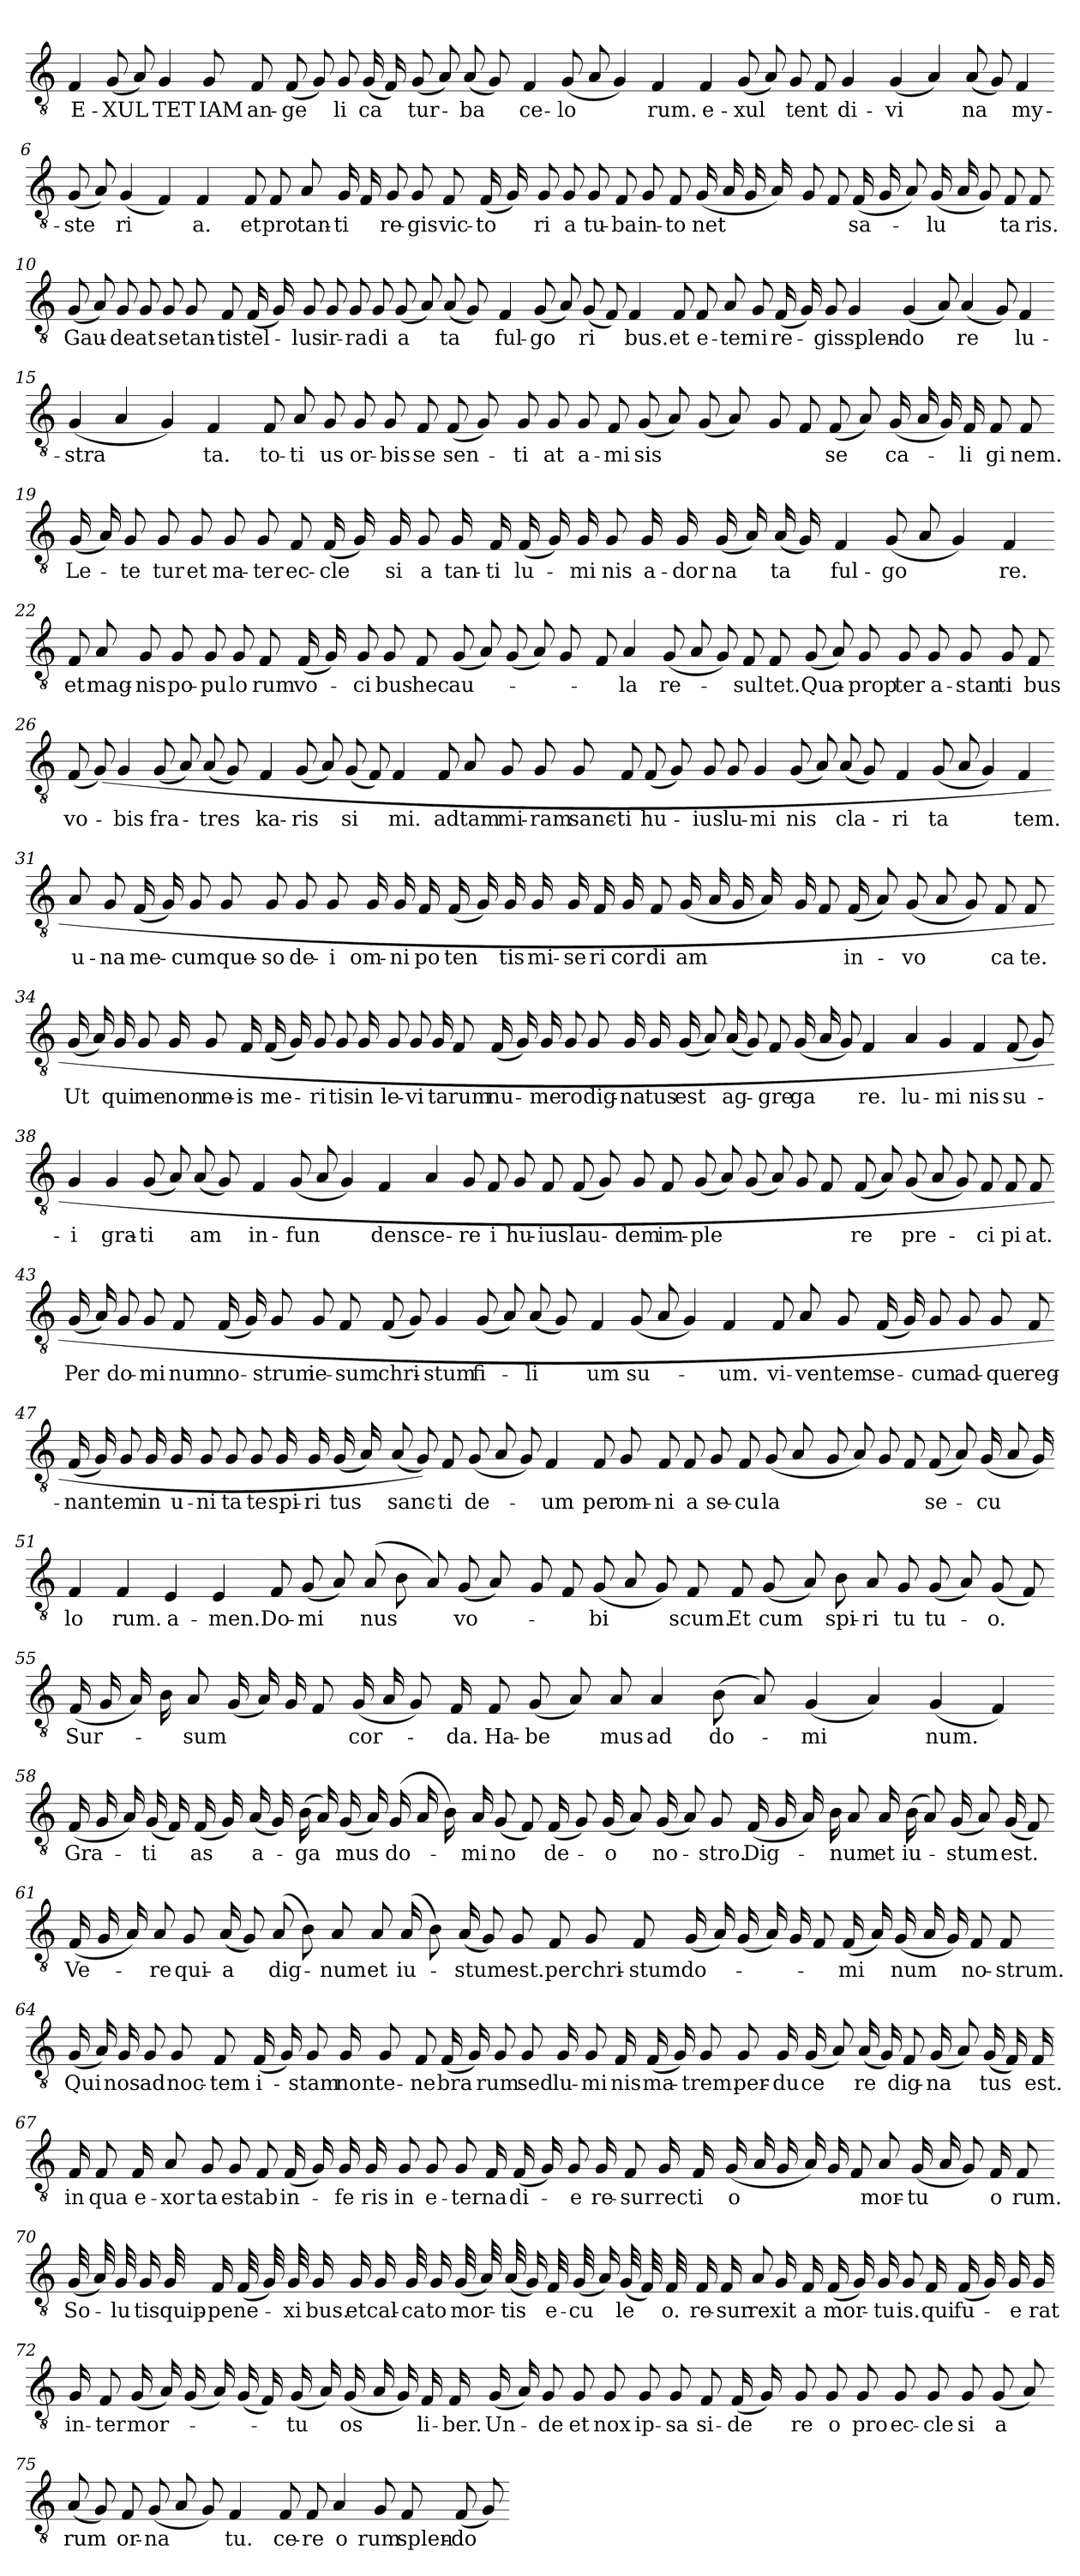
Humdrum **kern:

**kern	**text
*part1	*part1
*staff1	*staff1
*clefGv2	*
*k[]	*
=1	=1
4F	E-
(8G	XUL
8A)	.
4G	-TET
8G	IAM
8F	an-
=2-	=2-
(8F	ge
8G)	.
8G	li
(16G	-ca
16F)	.
(8G	tur-
8A)	.
(8A	-ba
8G)	.
=3-	=3-
4F	ce-
(8G	lo
8A	.
4G)	.
4F	-rum.
=4-	=4-
4F	e-
(8G	xul
8A)	.
8G	-tent
8F	.
4G	di-
=5-	=5-
(4G	vi
4A)	.
(8A	-na
8G)	.
4F	my-
=6-	=6-
(8G	ste
8A)	.
(4G	ri
4F)	.
4F	-a.
=7-	=7-
8F	et
8F	pro
8A	tan-
16G	-ti
16F	.
8G	re-
8G	-gis
8F	vic-
(16F	to
16G)	.
=8-	=8-
8G	ri
8G	-a
8G	tu-
8F	-ba
8G	in-
8F	to
(16G	-net
16A	.
16G	.
16A)	.
=9-	=9-
8G	.
8F	.
(16F	sa-
16G	.
8A)	.
(16G	lu
16A	.
8G)	.
8F	ta
8F	-ris.
=10-	=10-
(8G	Gau-
8A)	.
8G	de
8G	-at
8G	se
8G	tan-
8F	-tis
(16F	tel-
16G)	.
=11-	=11-
8G	-lus
8G	ir-
8G	ra
8G	di
(8G	a
8A)	.
(8A	-ta
8G)	.
=12-	=12-
4F	ful-
(8G	go
8A)	.
(8G	ri
8F)	.
4F	-bus.
=13-	=13-
8F	et
8F	e-
8A	ter
8G	-ni
(16F	re-
16G)	.
8G	-gis
4G	splen-
=14-	=14-
(4G	do
8A)	.
(4A	-re
8G)	.
4F	lu-
=15-	=15-
(4G	stra
4A	.
4G)	.
4F	-ta.
=16-	=16-
8F	to-
8A	ti
8G	-us
8G	or-
8G	-bis
8F	se
(8F	sen-
8G)	.
=17-	=17-
8G	ti
8G	-at
8G	a-
8F	mi
(8G	sis
8A)	.
(8G	.
8A)	.
=18-	=18-
8G	.
8F	.
(8F	-se
8A)	.
(16G	ca-
16A	.
16G)	.
16F	li
8F	gi
8F	-nem.
=19-	=19-
(16G	Le-
16A)	.
8G	te
8G	-tur
8G	et
8G	ma-
8G	-ter
8F	ec-
(16F	cle
16G)	.
=20-	=20-
16G	si
8G	-a
16G	tan-
16F	-ti
(16F	lu-
16G)	.
16G	mi
8G	-nis
16G	a-
16G	dor
(16G	na
16A)	.
(16A	-ta
16G)	.
=21-	=21-
4F	ful-
(8G	go
8A	.
4G)	.
4F	-re.
=22-	=22-
8F	et
8A	mag-
8G	-nis
8G	po-
8G	pu
8G	lo
8F	-rum
(16F	vo-
16G)	.
=23-	=23-
8G	ci
8G	-bus
8F	hec
(8G	au-
8A)	.
(8G	.
8A)	.
8G	.
=24-	=24-
8F	.
4A	-la
(8G	re-
8A	.
8G)	.
8F	sul
8F	-tet.
=25-	=25-
(8G	Qua-
8A)	.
8G	prop
8G	-ter
8G	a-
8G	stan
8G	ti
8F	-bus
=26-	=26-
(8F	vo-
(8G)	.
4G	-bis
(8G	fra-
8A)	.
(8A	-tres
8G)	.
=27-	=27-
4F	ka-
(8G	ris
8A)	.
(8G	si
8F)	.
4F	-mi.
=28-	=28-
8F	ad
8A	tam
8G	mi-
8G	-ram
8G	sanc-
8F	-ti
(8F	hu-
8G)	.
=29-	=29-
8G	-ius
8G	lu-
4G	mi
(8G	-nis
8A)	.
(8A	cla-
8G)	.
=30-	=30-
4F	ri
(8G	ta
8A	.
4G)	.
4F	-tem.
=31-	=31-
8A	u-
8G	-na
(16F	me-
16G)	.
8G	-cum
8G	que-
8G	-so
8G	de-
8G	-i
=32-	=32-
16G	om-
16G	ni
16F	po
(16F	ten
16G)	.
16G	-tis
16G	mi-
16G	se
16F	ri
16G	cor
8F	di
(16G	-am
16A	.
16G	.
16A)	.
=33-	=33-
16G	.
8F	.
(16F	in-
8A)	.
(8G	vo
8A	.
8G)	.
8F	ca
8F	-te.
=34-	=34-
(16G	Ut
16A)	.
16G	qui
8G	me
16G	non
8G	me-
16F	-is
(16F	me-
16G)	.
8G	ri
8G	-tis
16G	in
=35-	=35-
8G	le-
8G	vi
16G	ta
8F	-rum
(16F	nu-
16G)	.
16G	me
8G	-ro
8G	dig-
16G	na
16G	-tus
=36-	=36-
(16G	est
8A)	.
(16A	ag-
8G)	.
8F	gre
(16G	ga
16A	.
8G)	.
4F	-re.
=37-	=37-
4A	lu-
4G	mi
4F	-nis
(8F	su-
8G)	.
=38-	=38-
4G	-i
4G	gra-
(8G	ti
8A)	.
(8A	-am
8G)	.
=39-	=39-
4F	in-
(8G	fun
8A	.
4G)	.
4F	-dens.
=40-	=40-
4A	ce-
8G	re
8F	-i
8G	hu-
8F	-ius
(8F	lau-
8G)	.
=41-	=41-
8G	-dem
8F	im-
(8G	ple
8A)	.
(8G	.
8A)	.
8G	.
8F	.
=42-	=42-
(8F	-re
8A)	.
(8G	pre-
8A	.
8G)	.
8F	ci
8F	pi
8F	-at.
=43-	=43-
(16G	Per
16A)	.
8G	do-
8G	mi
8F	-num
(16F	no-
16G)	.
8G	-strum
8G	ie-
8F	-sum
=44-	=44-
(8F	chri-
8G)	.
4G	-stum
(8G	fi-
8A)	.
(8A	li
8G)	.
=45-	=45-
4F	-um
(8G	su-
8A	.
4G)	.
4F	-um.
=46-	=46-
8F	vi-
8A	ven
8G	-tem
(16F	se-
16G)	.
8G	-cum
8G	ad-
8G	-que
8F	reg-
=47-	=47-
(16F	nan
16G)	.
8G	-tem
16G	in
16G	u-
8G	ni
8G	ta
8G	-te
16G	spi-
16G	ri
(16G	-tus
16A)	.
=48-	=48-
(8A	sanc-
8G))	.
8F	-ti
(8G	de-
8A	.
8G)	.
4F	-um
=49-	=49-
8F	per
8G	om-
8F	ni
8F	-a
8G	se-
8F	cu
(8G	-la
8A	.
=50-	=50-
8G	.
8A)	.
8G	.
8F	.
(8F	se-
8A)	.
(16G	cu
8A	.
16G)	.
=51-	=51-
4F	lo
4F	-rum.
4E	a-
4E	-men.
=52-	=52-
8F	Do-
(8G	mi
8A)	.
(8A	-nus
8B	.
8A)	.
(8G	vo-
8A)	.
=53-	=53-
8G	.
8F	.
(8G	bi
8A	.
8G)	.
8F	-scum.
8F	Et
(8G	cum
=54-	=54-
8A)	.
8B	spi-
8A	ri
8G	-tu
(8G	tu-
8A)	.
(8G	-o.
8F)	.
=55-	=55-
(16F	Sur-
16G	.
16A)	.
16B	.
8A	-sum
(16G	.
16A)	.
16G	.
8F	.
(16G	cor-
16A	.
8G)	.
16F	-da.
=56-	=56-
8F	Ha-
(8G	be
8A)	.
8A	-mus
4A	ad
(8B	do-
8A)	.
=57-	=57-
(4G	mi
4A)	.
(4G	-num.
4F)	.
=58-	=58-
(16F	Gra-
16G	.
16A)	.
(16G	ti
16F)	.
(16F	-as
16G)	.
(16A	a-
16G)	.
(16B	ga
16A)	.
(16G	-mus
16A)	.
(16G	do-
16A	.
16B)	.
=59-	=59-
16A	mi
(8G	-no
8F)	.
(16F	de-
8G)	.
(16G	-o
8A)	.
(16G	no-
8A)	.
8G	-stro.
=60-	=60-
(16F	Dig-
16G	.
16A)	.
16B	.
8A	-num
16A	et
(16B	iu-
8A)	.
(16G	-stum
8A)	.
(16G	est.
8F)	.
=61-	=61-
(16F	Ve-
16G	.
16A)	.
8A	-re
8G	qui-
(16A	-a
8G)	.
(8A	dig-
8B)	.
8A	-num
=62-	=62-
8A	et
(16A	iu-
8B)	.
(16A	-stum
8G)	.
8G	est.
8F	per
8G	chri-
8F	-stum
=63-	=63-
(16G	do-
16A)	.
(16G	.
16A)	.
16G	.
8F	.
(16F	mi
16A)	.
(16G	-num
16A	.
16G)	.
8F	no-
8F	-strum.
=64-	=64-
(16G	Qui
16A)	.
16G	nos
8G	ad
8G	noc-
8F	-tem
(16F	i-
16G)	.
8G	-stam
16G	non
8G	te-
=65-	=65-
8F	ne
(16F	bra
16G)	.
8G	-rum
8G	sed
16G	lu-
8G	mi
16F	-nis
(16F	ma-
16G)	.
8G	-trem.
=66-	=66-
8G	per-
16G	du
(16G	ce
8A)	.
(16A	-re
16G)	.
8F	dig-
(16G	na
8A)	.
(16G	-tus
16F)	.
16F	est.
=67-	=67-
16F	in
8F	qua
16F	e-
8A	xor
8G	-ta
8G	est
8F	ab
(16F	in-
16G)	.
16G	fe
16G	-ris
=68-	=68-
8G	in
8G	e-
8G	ter
16F	-na
(16F	di-
16G)	.
8G	-e
16G	re-
8F	sur
16G	rec
16F	ti
=69-	=69-
(16G	-o
16A	.
16G	.
16A)	.
16G	.
8F	.
8A	mor-
(16G	tu
16A	.
8G)	.
16F	o
8F	-rum.
=70-	=70-
(32G	So-
32A)	.
32G	lu
16G	-tis
32G	quip-
16F	-pe
(32F	ne-
32G)	.
32G	xi
16G	-bus.
16G	et
16G	cal-
32G	ca
16G	-to
(32G	mor-
32A)	.
(32A	-tis
16G)	.
32F	e-
(32G	cu
16A)	.
(32G	le
32F)	.
32F	-o.
=71-	=71-
16F	re-
16F	sur
8A	re
16G	-xit
16F	a
(16F	mor-
16G)	.
16G	tu
8G	-is.
16F	qui
(16F	fu-
16G)	.
16G	e
16G	-rat
=72-	=72-
16G	in-
8F	-ter
(16G	mor-
16A)	.
(16G	.
16A)	.
(16G	.
16F)	.
(16G	tu
16A)	.
(16G	-os
16A	.
16G)	.
16F	li-
16F	-ber.
=73-	=73-
(16G	Un-
16A)	.
8G	-de
8G	et
8G	nox
8G	ip-
8G	-sa
8F	si-
(16F	de
16G)	.
=74-	=74-
8G	re
8G	-o
8G	pro
8G	ec-
8G	cle
8G	si
(8G	a
8A)	.
=75-	=75-
(8A	-rum
8G)	.
8F	or-
(8G	na
8A	.
8G)	.
4F	-tu.
=76-	=76-
8F	ce-
8F	re
4A	o
8G	-rum
8F	splen-
(8F	do
8G)	.
=-	=-
*-	*-
